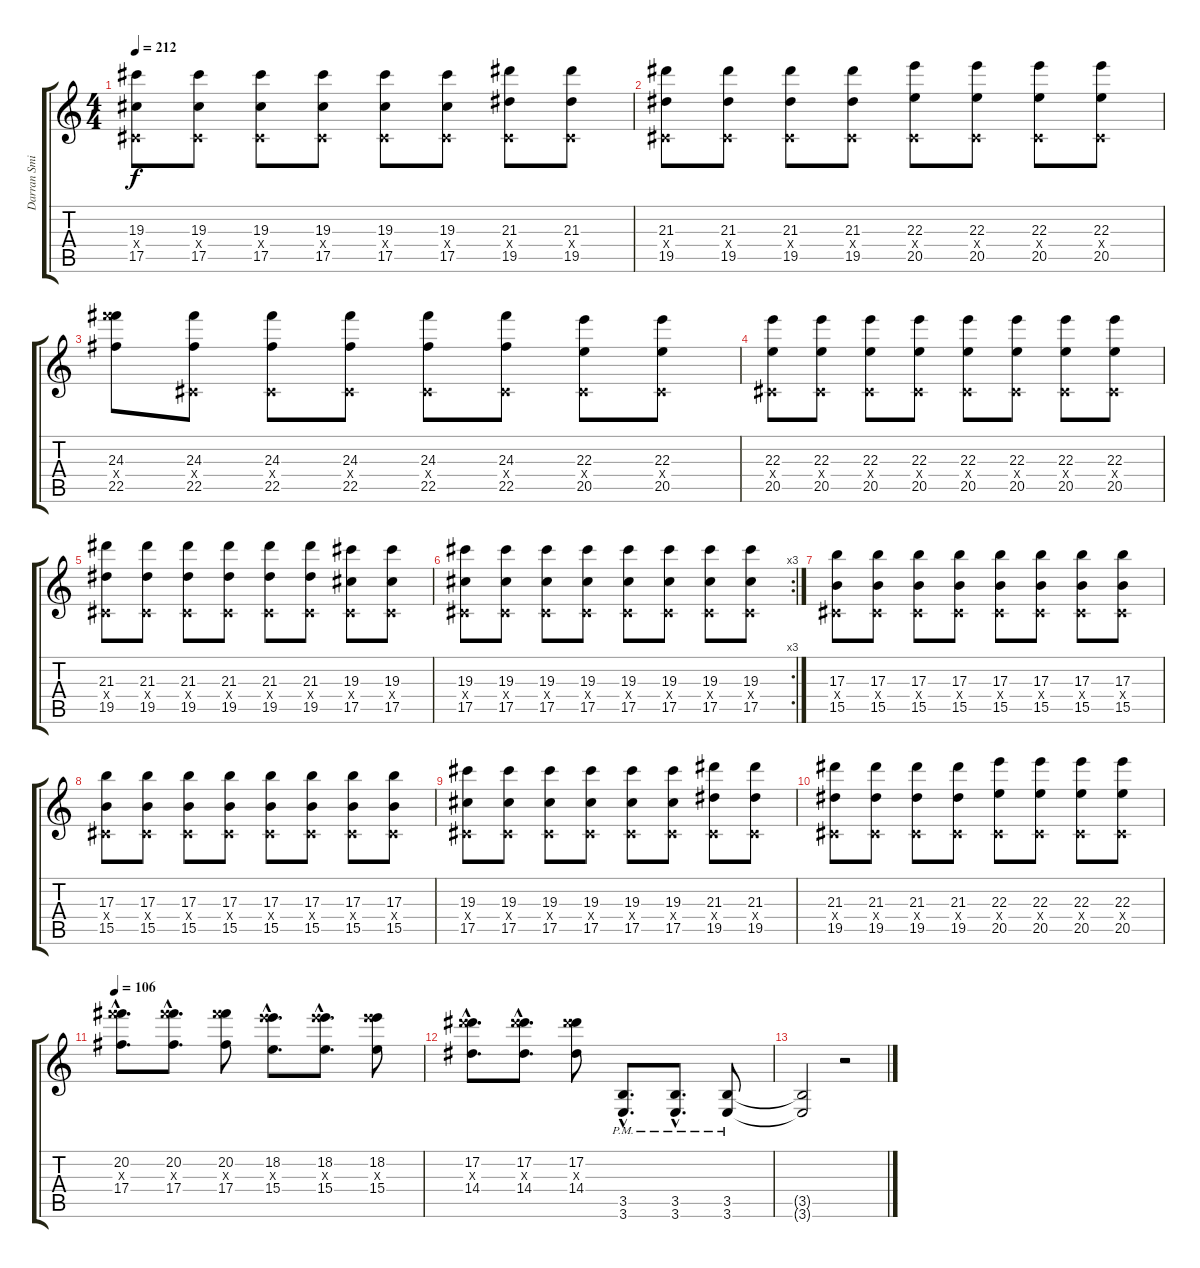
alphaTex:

\track ("Darran Smith" "Darran Smi") {instrument distortionguitar}
\staff {score tabs}
\tuning (Eb4 Bb3 Gb3 Db3 Ab2 Db2) {hide}
\ts (4 4)
\tempo 212
\clef g2
\ks c
(19.3 0.4{x} 17.5).8{dy f} (19.3 0.4{x} 17.5).8 (19.3 0.4{x} 17.5).8 (19.3 0.4{x} 17.5).8 (19.3 0.4{x} 17.5).8 (19.3 0.4{x} 17.5).8 (21.3 0.4{x} 19.5).8 (21.3 0.4{x} 19.5).8 |
(21.3 0.4{x} 19.5).8 (21.3 0.4{x} 19.5).8 (21.3 0.4{x} 19.5).8 (21.3 0.4{x} 19.5).8 (22.3 0.4{x} 20.5).8 (22.3 0.4{x} 20.5).8 (22.3 0.4{x} 20.5).8 (22.3 0.4{x} 20.5).8 |
(24.3 29.4{x} 22.5).8 (24.3 0.4{x} 22.5).8 (24.3 0.4{x} 22.5).8 (24.3 0.4{x} 22.5).8 (24.3 0.4{x} 22.5).8 (24.3 0.4{x} 22.5).8 (22.3 0.4{x} 20.5).8 (22.3 0.4{x} 20.5).8 |
(22.3 0.4{x} 20.5).8 (22.3 0.4{x} 20.5).8 (22.3 0.4{x} 20.5).8 (22.3 0.4{x} 20.5).8 (22.3 0.4{x} 20.5).8 (22.3 0.4{x} 20.5).8 (22.3 0.4{x} 20.5).8 (22.3 0.4{x} 20.5).8 |
(21.3 0.4{x} 19.5).8 (21.3 0.4{x} 19.5).8 (21.3 0.4{x} 19.5).8 (21.3 0.4{x} 19.5).8 (21.3 0.4{x} 19.5).8 (21.3 0.4{x} 19.5).8 (19.3 0.4{x} 17.5).8 (19.3 0.4{x} 17.5).8 |
\rc 3
(19.3 0.4{x} 17.5).8 (19.3 0.4{x} 17.5).8 (19.3 0.4{x} 17.5).8 (19.3 0.4{x} 17.5).8 (19.3 0.4{x} 17.5).8 (19.3 0.4{x} 17.5).8 (19.3 0.4{x} 17.5).8 (19.3 0.4{x} 17.5).8 |
(17.3 0.4{x} 15.5).8 (17.3 0.4{x} 15.5).8 (17.3 0.4{x} 15.5).8 (17.3 0.4{x} 15.5).8 (17.3 0.4{x} 15.5).8 (17.3 0.4{x} 15.5).8 (17.3 0.4{x} 15.5).8 (17.3 0.4{x} 15.5).8 |
(17.3 0.4{x} 15.5).8 (17.3 0.4{x} 15.5).8 (17.3 0.4{x} 15.5).8 (17.3 0.4{x} 15.5).8 (17.3 0.4{x} 15.5).8 (17.3 0.4{x} 15.5).8 (17.3 0.4{x} 15.5).8 (17.3 0.4{x} 15.5).8 |
(19.3 0.4{x} 17.5).8 (19.3 0.4{x} 17.5).8 (19.3 0.4{x} 17.5).8 (19.3 0.4{x} 17.5).8 (19.3 0.4{x} 17.5).8 (19.3 0.4{x} 17.5).8 (21.3 0.4{x} 19.5).8 (21.3 0.4{x} 19.5).8 |
(21.3 0.4{x} 19.5).8 (21.3 0.4{x} 19.5).8 (21.3 0.4{x} 19.5).8 (21.3 0.4{x} 19.5).8 (22.3 0.4{x} 20.5).8 (22.3 0.4{x} 20.5).8 (22.3 0.4{x} 20.5).8 (22.3 0.4{x} 20.5).8 |
\tempo 106
(20.2{hac} 24.3{hac x} 17.4{hac}).8{d balance 8} (20.2{hac} 24.3{hac x} 17.4{hac}).8{d} (20.2 24.3{x} 17.4).8 (18.2{hac} 22.3{hac x} 15.4{hac}).8{d} (18.2{hac} 22.3{hac x} 15.4{hac}).8{d} (18.2 22.3{x} 15.4).8 |
(17.2{hac} 21.3{hac x} 14.4{hac}).8{d} (17.2{hac} 21.3{hac x} 14.4{hac}).8{d} (17.2 21.3{x} 14.4).8 (3.5{hac pm} 3.6{hac pm}).8{d} (3.5{hac pm} 3.6{hac pm}).8{d} (3.5{pm} 3.6{pm}).8 |
(3.5{t} 3.6{t}).2 r.2
